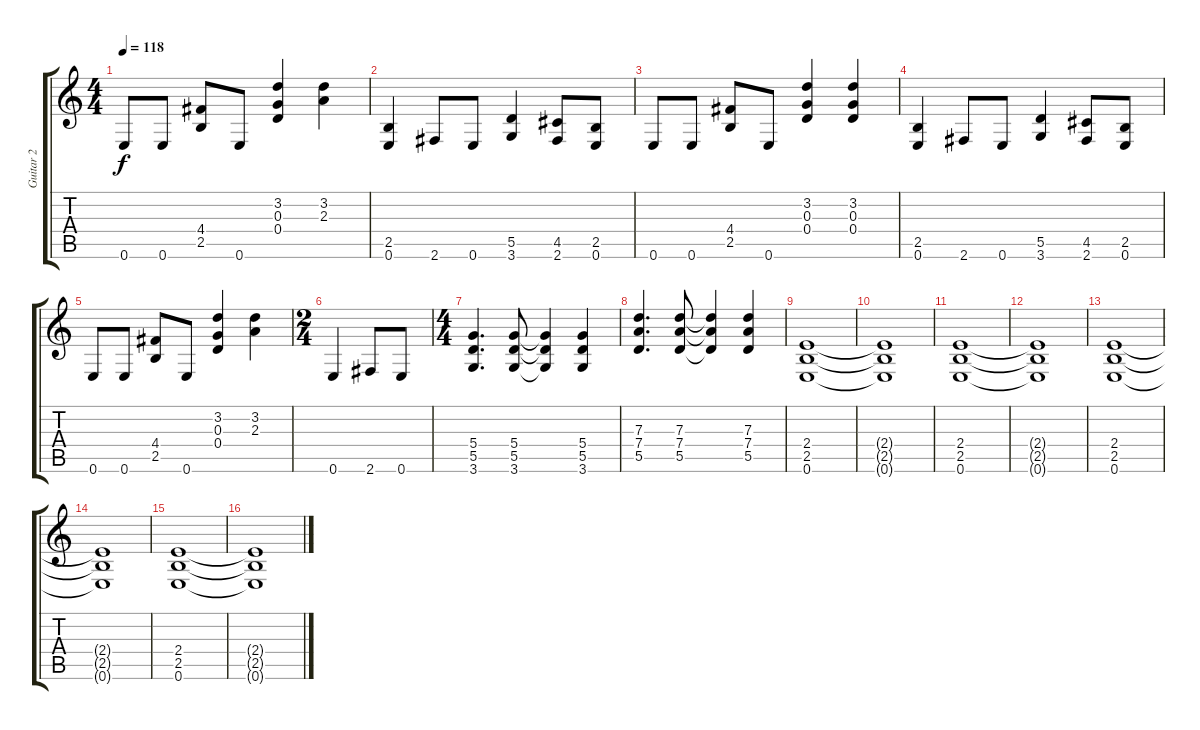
\track ("Guitar 2" "Guitar 2") {instrument distortionguitar}
\staff {score tabs}
\tuning (E4 B3 G3 D3 A2 E2) {hide}
\ts (4 4)
\tempo 118
\clef g2
\ks c
0.6.8{dy f} 0.6.8 (4.4 2.5).8 0.6.8 (3.2 0.3 0.4).4 (3.2 2.3).4 |
(2.5 0.6).4 2.6.8 0.6.8 (5.5 3.6).4 (4.5 2.6).8 (2.5 0.6).8 |
0.6.8 0.6.8 (4.4 2.5).8 0.6.8 (3.2 0.3 0.4).4 (3.2 0.3 0.4).4 |
(2.5 0.6).4 2.6.8 0.6.8 (5.5 3.6).4 (4.5 2.6).8 (2.5 0.6).8 |
0.6.8 0.6.8 (4.4 2.5).8 0.6.8 (3.2 0.3 0.4).4 (3.2 2.3).4 |
\ts (2 4)
0.6.4 2.6.8 0.6.8 |
\ts (4 4)
(5.4 5.5 3.6).4{d} (5.4 5.5 3.6).8 (5.4{t} 5.5{t} 3.6{t}).4 (5.4 5.5 3.6).4 |
(7.3 7.4 5.5).4{d} (7.3 7.4 5.5).8 (7.3{t} 7.4{t} 5.5{t}).4 (7.3 7.4 5.5).4 |
(2.4 2.5 0.6).1 |
(2.4{t} 2.5{t} 0.6{t}).1 |
(2.4 2.5 0.6).1 |
(2.4{t} 2.5{t} 0.6{t}).1 |
(2.4 2.5 0.6).1 |
(2.4{t} 2.5{t} 0.6{t}).1 |
(2.4 2.5 0.6).1 |
(2.4{t} 2.5{t} 0.6{t}).1
